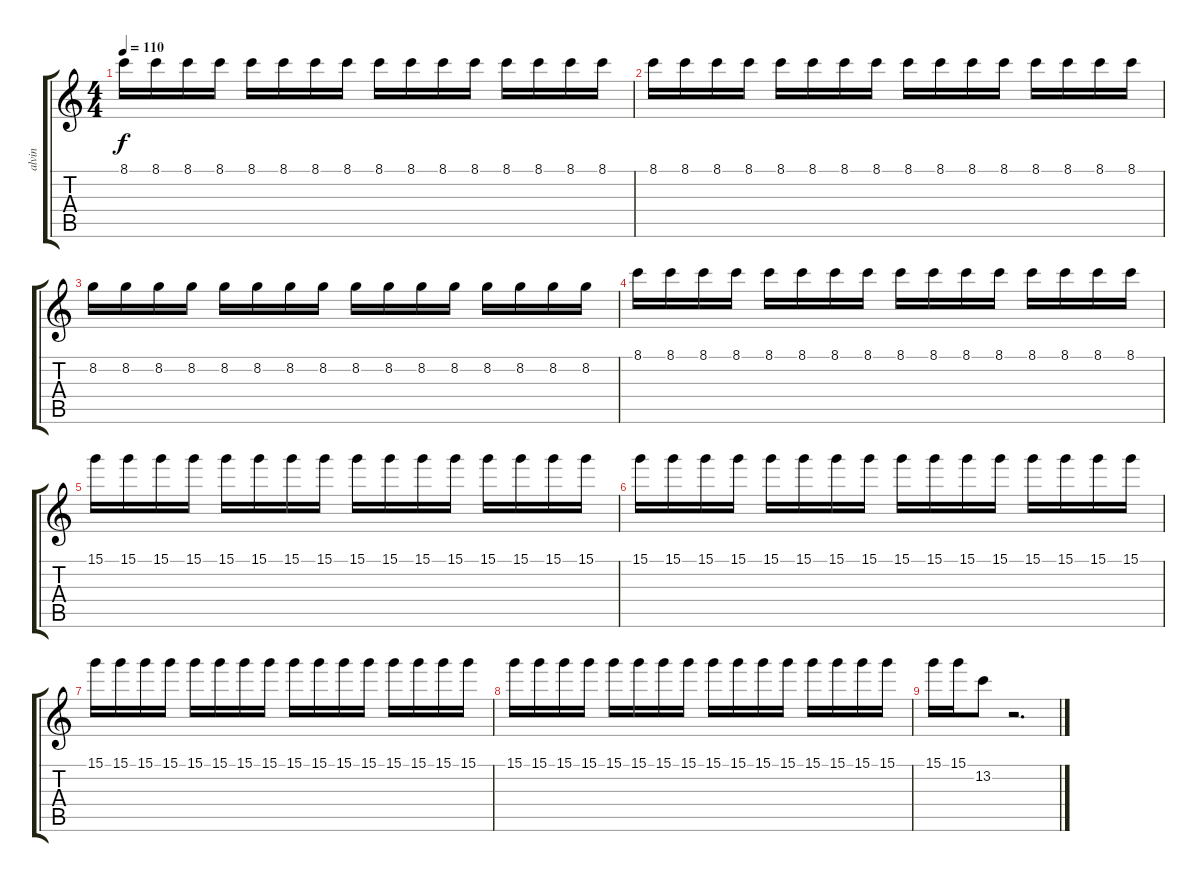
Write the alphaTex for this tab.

\track ("alvin" "alvin") {instrument distortionguitar}
\staff {score tabs}
\tuning (E4 B3 G3 D3 A2 E2) {hide}
\ts (4 4)
\tempo 110
\clef g2
\ks c
8.1.16{dy f volume 11 instrument distortionguitar} 8.1.16 8.1.16 8.1.16 8.1.16 8.1.16 8.1.16 8.1.16 8.1.16 8.1.16 8.1.16 8.1.16 8.1.16 8.1.16 8.1.16 8.1.16 |
8.1.16 8.1.16 8.1.16 8.1.16 8.1.16 8.1.16 8.1.16 8.1.16 8.1.16 8.1.16 8.1.16 8.1.16 8.1.16 8.1.16 8.1.16 8.1.16 |
8.2.16 8.2.16 8.2.16 8.2.16 8.2.16 8.2.16 8.2.16 8.2.16 8.2.16 8.2.16 8.2.16 8.2.16 8.2.16 8.2.16 8.2.16 8.2.16 |
8.1.16 8.1.16 8.1.16 8.1.16 8.1.16 8.1.16 8.1.16 8.1.16 8.1.16 8.1.16 8.1.16 8.1.16 8.1.16 8.1.16 8.1.16 8.1.16 |
15.1.16 15.1.16 15.1.16 15.1.16 15.1.16 15.1.16 15.1.16 15.1.16 15.1.16 15.1.16 15.1.16 15.1.16 15.1.16 15.1.16 15.1.16 15.1.16 |
15.1.16 15.1.16 15.1.16 15.1.16 15.1.16 15.1.16 15.1.16 15.1.16 15.1.16 15.1.16 15.1.16 15.1.16 15.1.16 15.1.16 15.1.16 15.1.16 |
15.1.16 15.1.16 15.1.16 15.1.16 15.1.16 15.1.16 15.1.16 15.1.16 15.1.16 15.1.16 15.1.16 15.1.16 15.1.16 15.1.16 15.1.16 15.1.16 |
15.1.16 15.1.16 15.1.16 15.1.16 15.1.16 15.1.16 15.1.16 15.1.16 15.1.16 15.1.16 15.1.16 15.1.16 15.1.16 15.1.16 15.1.16 15.1.16 |
15.1.16 15.1.16 13.2.8 r.2{d}
